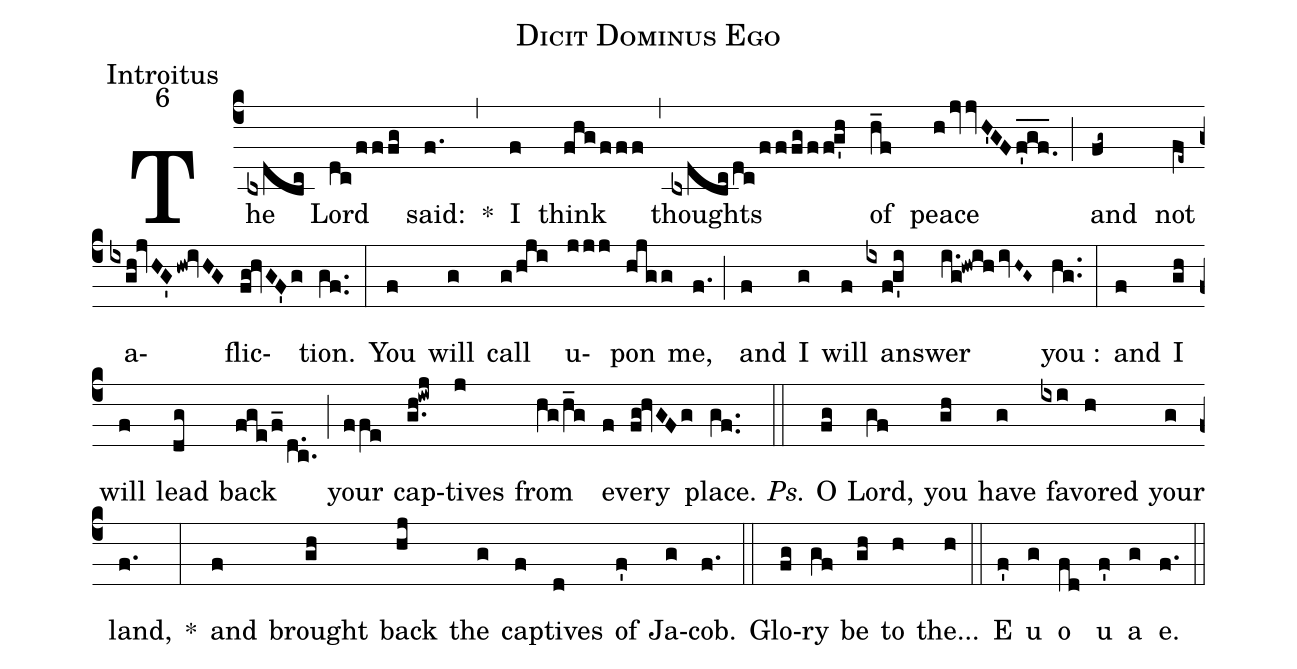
name:Dicit Dominus Ego;
office-part:Introitus;
mode:6;
%%
(c4) The(bxdbc) Lord(dc/fffg) said:(f.) *(,) I(f) think(fhgfff) (,) thoughts(bxdbcdc/fffg/ffg'h) of(h_f) peace(hjvvH'GFf'_g_f_.) (;) and(fg~) not(fe~) a(ixgh!jvHG'hw!ivHG)flic(fg!hvGF'g)tion.(gf..) (:) You(f) will(g) call(g/hji) u(jjj)pon(hjgg) me,(f.) (;) and(f) I(g) will(f) an(ixfg'i)swer(i.g!hwihivH~G~) you :(hg..) (:) and(f) I(gh) will(f) lead(dg) back(fge/f_/d.c.) (;) your(ffe) cap(g.h!iwj)tives(j) from(hg/h_g) ev(f)ery(fg!hvGFg) place.(gf..) (::) <i>Ps.</i> O(fg) Lord,(gf) you(gh) have(g) fav(ixi)ored(h) your(g) land,(f.) *(:) and(f) brought(gh) back(hj) the(g) cap(f)tives(d) of(f') Ja(g)cob.(f.) (::) Glo(fg)ry(gf) be(gh) to(h) the...(h) (::) E(f') u(g) o(fd) u(f') a(g) e.(f.) (::)
